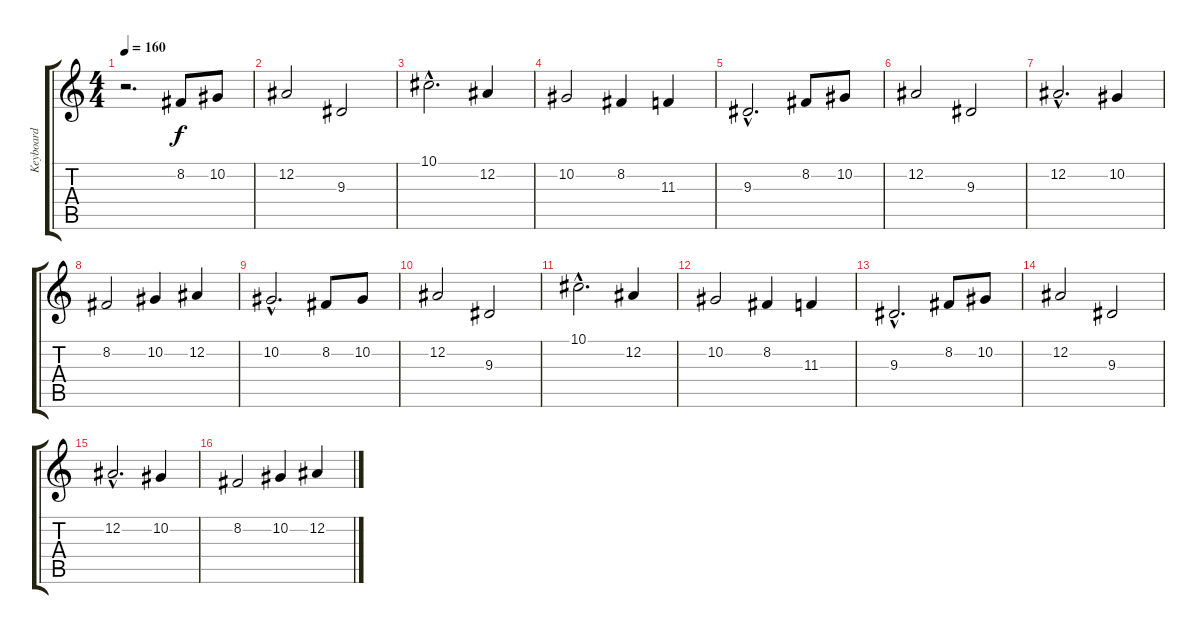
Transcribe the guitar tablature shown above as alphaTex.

\track ("Keyboard" "Keyboard") {instrument brasssection}
\staff {score tabs}
\tuning (Eb4 Bb3 Gb3 Db3 Ab2 Eb2) {hide}
\ts (4 4)
\tempo 160
\clef g2
\ks c
r.2{d dy f} 8.2.8 10.2.8 |
12.2.2 9.3.2 |
10.1{hac}.2{d} 12.2.4 |
10.2.2 8.2.4 11.3.4 |
9.3{hac}.2{d} 8.2.8 10.2.8 |
12.2.2 9.3.2 |
12.2{hac}.2{d} 10.2.4 |
8.2.2 10.2.4 12.2.4 |
10.2{hac}.2{d} 8.2.8 10.2.8 |
12.2.2 9.3.2 |
10.1{hac}.2{d} 12.2.4 |
10.2.2 8.2.4 11.3.4 |
9.3{hac}.2{d} 8.2.8 10.2.8 |
12.2.2 9.3.2 |
12.2{hac}.2{d} 10.2.4 |
8.2.2 10.2.4 12.2.4
